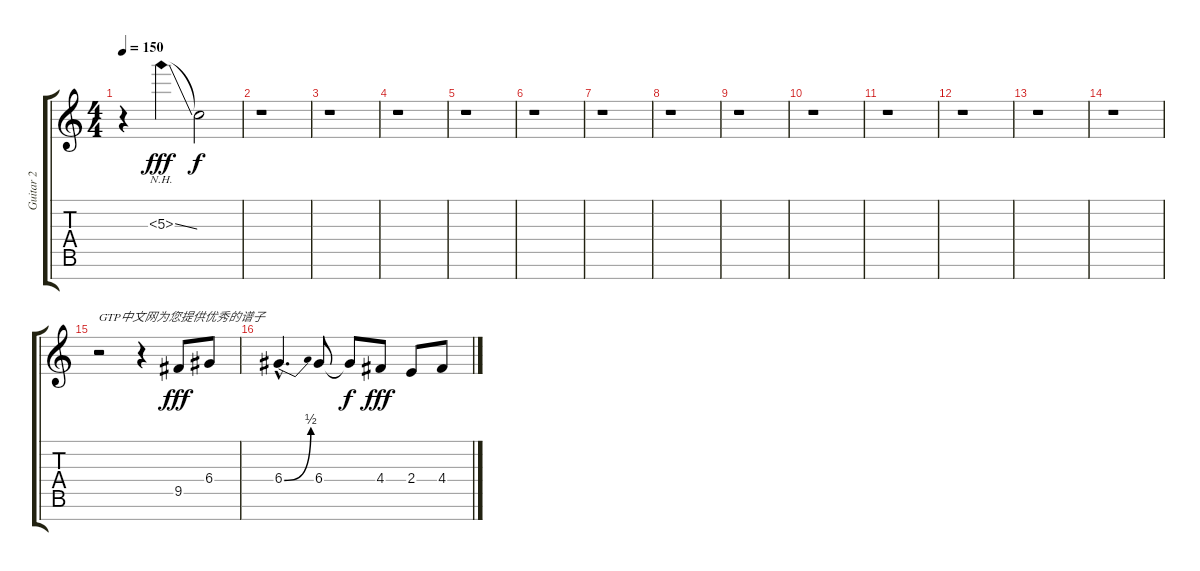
\track ("Guitar 2" "Guitar 2") {instrument distortionguitar}
\staff {score tabs}
\tuning (E4 B3 G3 D3 A2 E2 B1) {hide}
\ts (4 4)
\tempo 150
\clef g2
\ks c
r.4{dy fff instrument distortionguitar} 5.3{nh ss}.4 5.3{t}.2{dy f} |
r.1 |
r.1 |
r.1 |
r.1 |
r.1 |
r.1 |
r.1 |
r.1 |
r.1 |
r.1 |
r.1 |
r.1 |
r.1 |
r.2{txt "GTP中文网为您提供优秀的谱子"} r.4 9.5.8{dy fff} 6.4.8 |
6.4{be (bend 0 0 60 2) hac}.4{d} 6.4.8 6.4{t}.8{dy f} 4.4.8{dy fff} 2.4.8 4.4{h}.8
